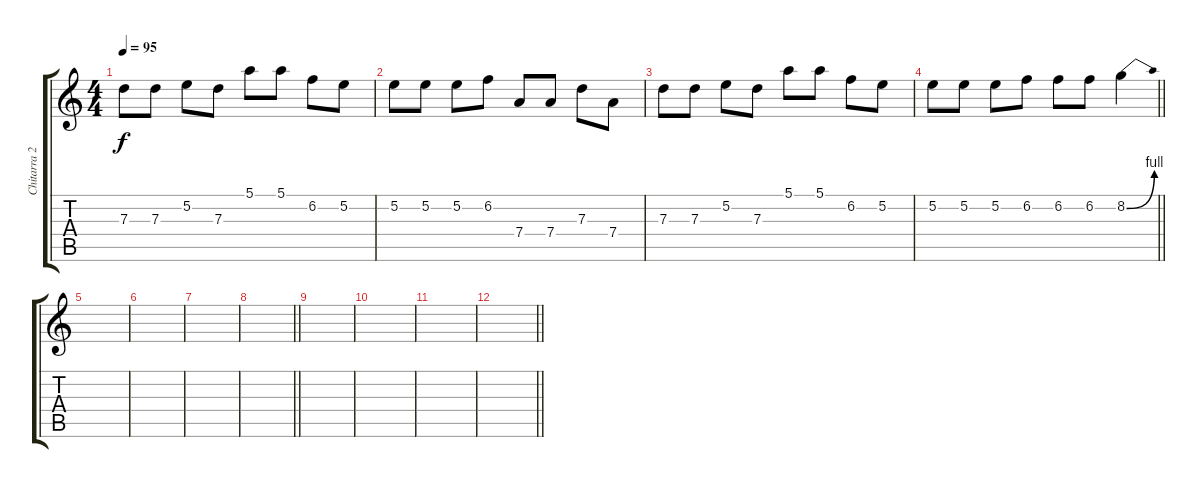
\track ("Chitarra 2" "Chitarra 2") {instrument distortionguitar}
\staff {score tabs}
\tuning (E4 B3 G3 D3 A2 E2) {hide}
\ts (4 4)
\tempo 95
\clef g2
\ks c
7.3.8{dy f} 7.3.8 5.2.8 7.3.8 5.1.8 5.1.8 6.2.8 5.2.8 |
5.2.8 5.2.8 5.2.8 6.2.8 7.4.8 7.4.8 7.3.8 7.4.8 |
7.3.8 7.3.8 5.2.8 7.3.8 5.1.8 5.1.8 6.2.8 5.2.8 |
\barLineRight lightlight
5.2.8 5.2.8 5.2.8 6.2.8 6.2.8 6.2.8 8.2{be (bend 0 0 60 4)}.4 |
|
|
|
\barLineRight lightlight
|
|
|
|
\barLineRight lightlight
